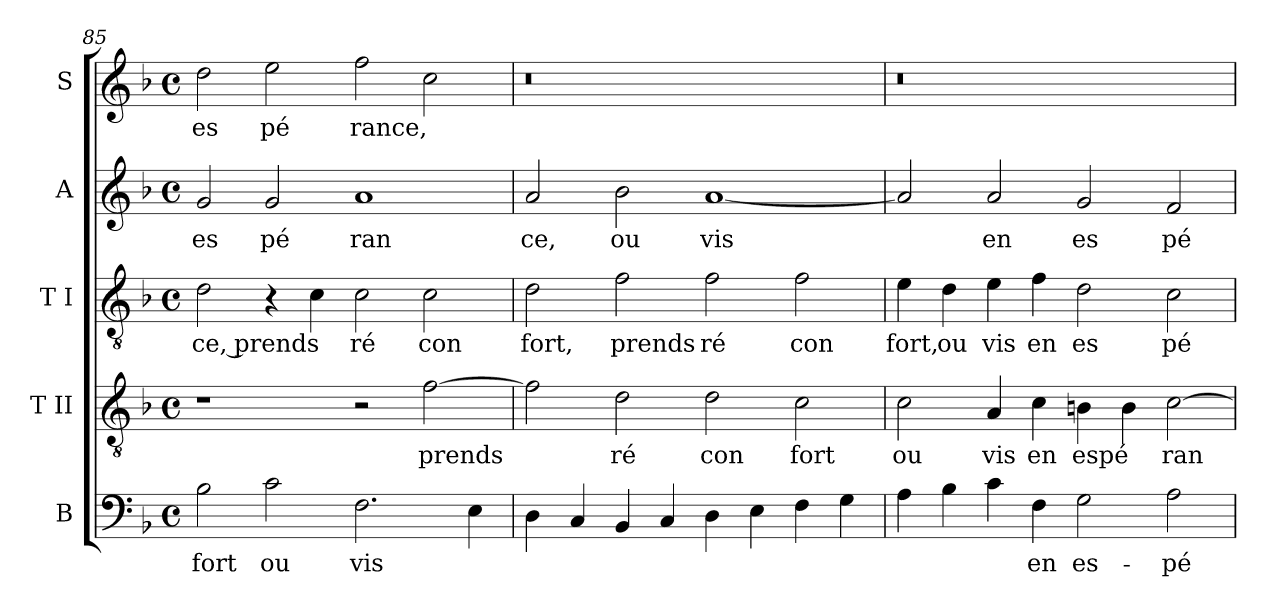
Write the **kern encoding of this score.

**kern	**text	**kern	**text	**kern	**text	**kern	**text	**kern	**text
*part5	*part5	*part4	*part4	*part3	*part3	*part2	*part2	*part1	*part1
*staff5	*staff5	*staff4	*staff4	*staff3	*staff3	*staff2	*staff2	*staff1	*staff1
*I"B	*	*I"T II	*	*I"T I	*	*I"A	*	*I"S	*
*clefF4	*	*clefGv2	*	*clefGv2	*	*clefG2	*	*clefG2	*
*k[b-]	*	*k[b-]	*	*k[b-]	*	*k[b-]	*	*k[b-]	*
*F:	*	*F:	*	*F:	*	*F:	*	*F:	*
*M4/4	*	*M4/4	*	*M4/4	*	*M4/4	*	*M4/4	*
*met(c)	*	*met(c)	*	*met(c)	*	*met(c)	*	*met(c)	*
=85	=85	=85	=85	=85	=85	=85	=85	=85	=85
!	!LO:LY:b:cj	!	!	!	!LO:LY:b:cj	!	!LO:LY:b:cj	!	!LO:LY:b:cj
2B-\	-fort	1r	.	2d\	ce, prends	2g/	es	2dd\	es
!	!LO:LY:b:cj	!	!	!	!	!	!LO:LY:b:cj	!	!LO:LY:b:cj
2c\	ou	.	.	4r	.	2g/	pé	2ee\	pé
.	.	.	.	4c\	.	.	.	.	.
!	!LO:LY:b	!	!	!	!LO:LY:b:cj	!	!LO:LY:b:cj	!	!LO:LY:b:cj
2.F\	vis	2r	.	2c\	ré	1a	ran	2ff\	rance,
!	!	!	!LO:LY:b	!	!LO:LY:b:cj	!	!	!	!
.	.	[>2f\	prends	2c\	con	.	.	2cc\	.
4E\	.	.	.	.	.	.	.	.	.
=86	=86	=86	=86	=86	=86	=86	=86	=86	=86
!	!	!	!	!	!LO:LY:b:cj	!	!LO:LY:b:cj	!	!
4D\	.	2f\]	.	2d\	fort,	2a/	ce,	0r	.
4C/	.	.	.	.	.	.	.	.	.
!	!	!	!LO:LY:b:cj	!	!LO:LY:b:cj	!	!LO:LY:b:cj	!	!
4BB-/	.	2d\	ré	2f\	prends	2b-\	ou	.	.
4C/	.	.	.	.	.	.	.	.	.
!	!	!	!LO:LY:b:cj	!	!LO:LY:b:cj	!	!LO:LY:b:cj	!	!
4D\	.	2d\	con	2f\	ré	[<1a	vis	.	.
4E\	.	.	.	.	.	.	.	.	.
!	!	!	!LO:LY:b:cj	!	!LO:LY:b:cj	!	!	!	!
4F\	.	2c\	fort	2f\	con	.	.	.	.
4G\	.	.	.	.	.	.	.	.	.
=87	=87	=87	=87	=87	=87	=87	=87	=87	=87
!	!	!	!LO:LY:b:cj	!	!LO:LY:b:cj	!	!	!	!
4A\	.	2c\	ou	4e\	fort,	2a/]	.	0r	.
!	!	!	!	!	!LO:LY:b:cj	!	!	!	!
4B-\	.	.	.	4d\	ou	.	.	.	.
!	!	!	!LO:LY:b:cj	!	!LO:LY:b:cj	!	!LO:LY:b:cj	!	!
4c\	.	4A/	vis	4e\	vis	2a/	en	.	.
!	!LO:LY:b:cj	!	!LO:LY:b:cj	!	!LO:LY:b:cj	!	!	!	!
4F\	en	4c\	en	4f\	en	.	.	.	.
!	!LO:LY:b:cj	!	!LO:LY:b	!	!LO:LY:b:cj	!	!LO:LY:b:cj	!	!
2G\	es-	4Bn\	espé	2d\	es	2g/	es	.	.
.	.	4B\	.	.	.	.	.	.	.
!	!LO:LY:b:cj	!	!LO:LY:b	!	!LO:LY:b:cj	!	!LO:LY:b:cj	!	!
2A\	-pé-	[<2c\	ran	2c\	pé	2f/	pé	.	.
=	=	=	=	=	=	=	=	=	=
*-	*-	*-	*-	*-	*-	*-	*-	*-	*-
